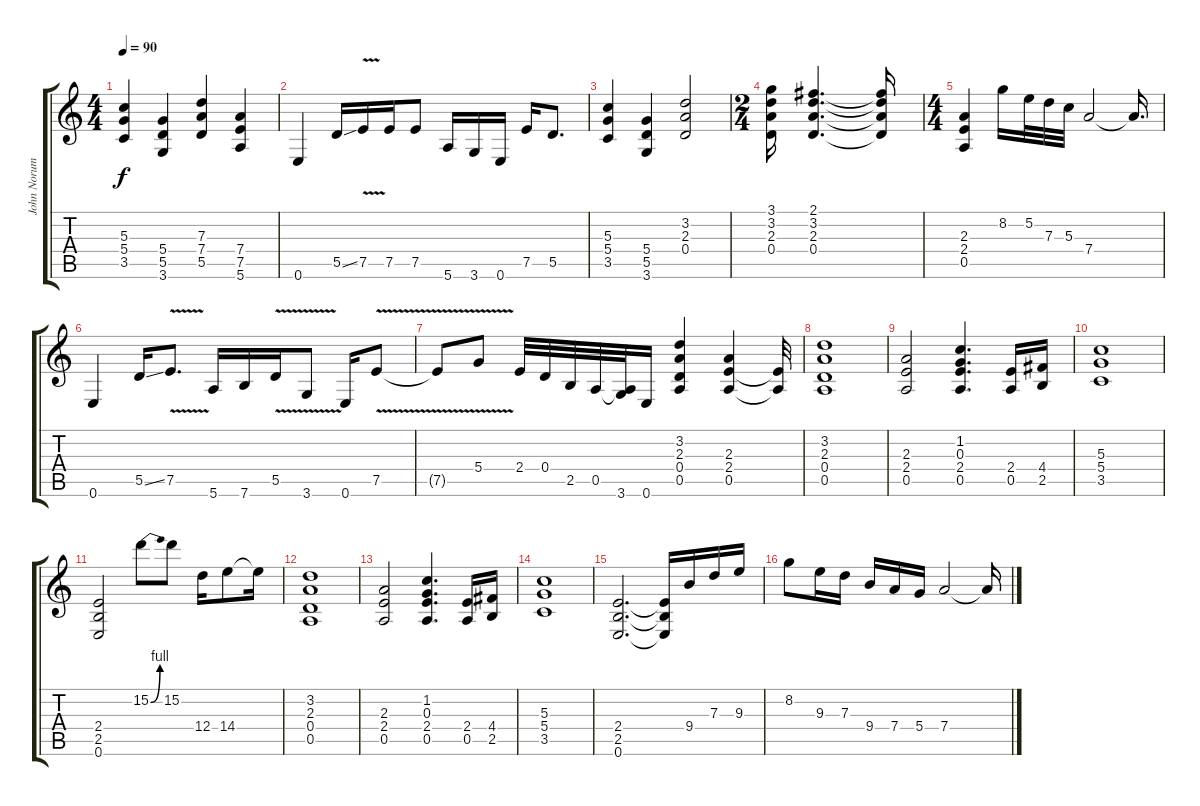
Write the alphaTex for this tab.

\track ("John Norum" "John Norum") {instrument distortionguitar}
\staff {score tabs}
\tuning (E4 B3 G3 D3 A2 E2) {hide}
\ts (4 4)
\tempo 90
\clef g2
\ks c
(5.3 5.4 3.5).4{dy f} (5.4 5.5 3.6).4 (7.3 7.4 5.5).4 (7.4 7.5 5.6).4 |
0.6.4 5.5{ss}.16 7.5{v}.16 7.5.16 7.5.8 5.6.16 3.6.16 0.6.16 7.5.16 5.5.8{d} |
(5.3 5.4 3.5).4 (5.4 5.5 3.6).4 (3.2 2.3 0.4).2 |
\ts (2 4)
(3.1 3.2 2.3 0.4).16 (2.1 3.2 2.3 0.4).4{d} (2.1{t} 3.2{t} 2.3{t} 0.4{t}).16 |
\ts (4 4)
(2.3 2.4 0.5).4 8.2.16 5.2.32 7.3.32 5.3.32 7.4.2 7.4{t}.16{d} |
0.6.4 5.5{ss}.16 7.5{v}.8{d} 5.6.16 7.6.16 5.5{v}.16 3.6{v}.8 0.6.16 7.5{v}.8 |
7.5{t}.8 5.4{v}.8 2.4.32 0.4.32 2.5.32 0.5.32 (0.5{t} 3.6).32 0.6.16 (3.2 2.3 0.4 0.5).4 (2.3 2.4 0.5).4 (2.4{t} 0.5{t}).32 |
(3.2 2.3 0.4 0.5).1 |
(2.3 2.4 0.5).2 (1.2 0.3 2.4 0.5).4{d} (2.4 0.5).16 (4.4 2.5).16 |
(5.3 5.4 3.5).1 |
(2.4 2.5 0.6).2 15.2{be (bend 0 0 60 4)}.8 15.2.8 12.4.16 14.4.8 14.4{t}.16 |
(3.2 2.3 0.4 0.5).1 |
(2.3 2.4 0.5).2 (1.2 0.3 2.4 0.5).4{d} (2.4 0.5).16 (4.4 2.5).16 |
(5.3 5.4 3.5).1 |
(2.4 2.5 0.6).2{d} (2.4{t} 2.5{t} 0.6{t}).16 9.4.16 7.3.16 9.3.16 |
8.2.8 9.3.16 7.3.16 9.4.16 7.4.16 5.4.16 7.4.2 7.4{t}.16
